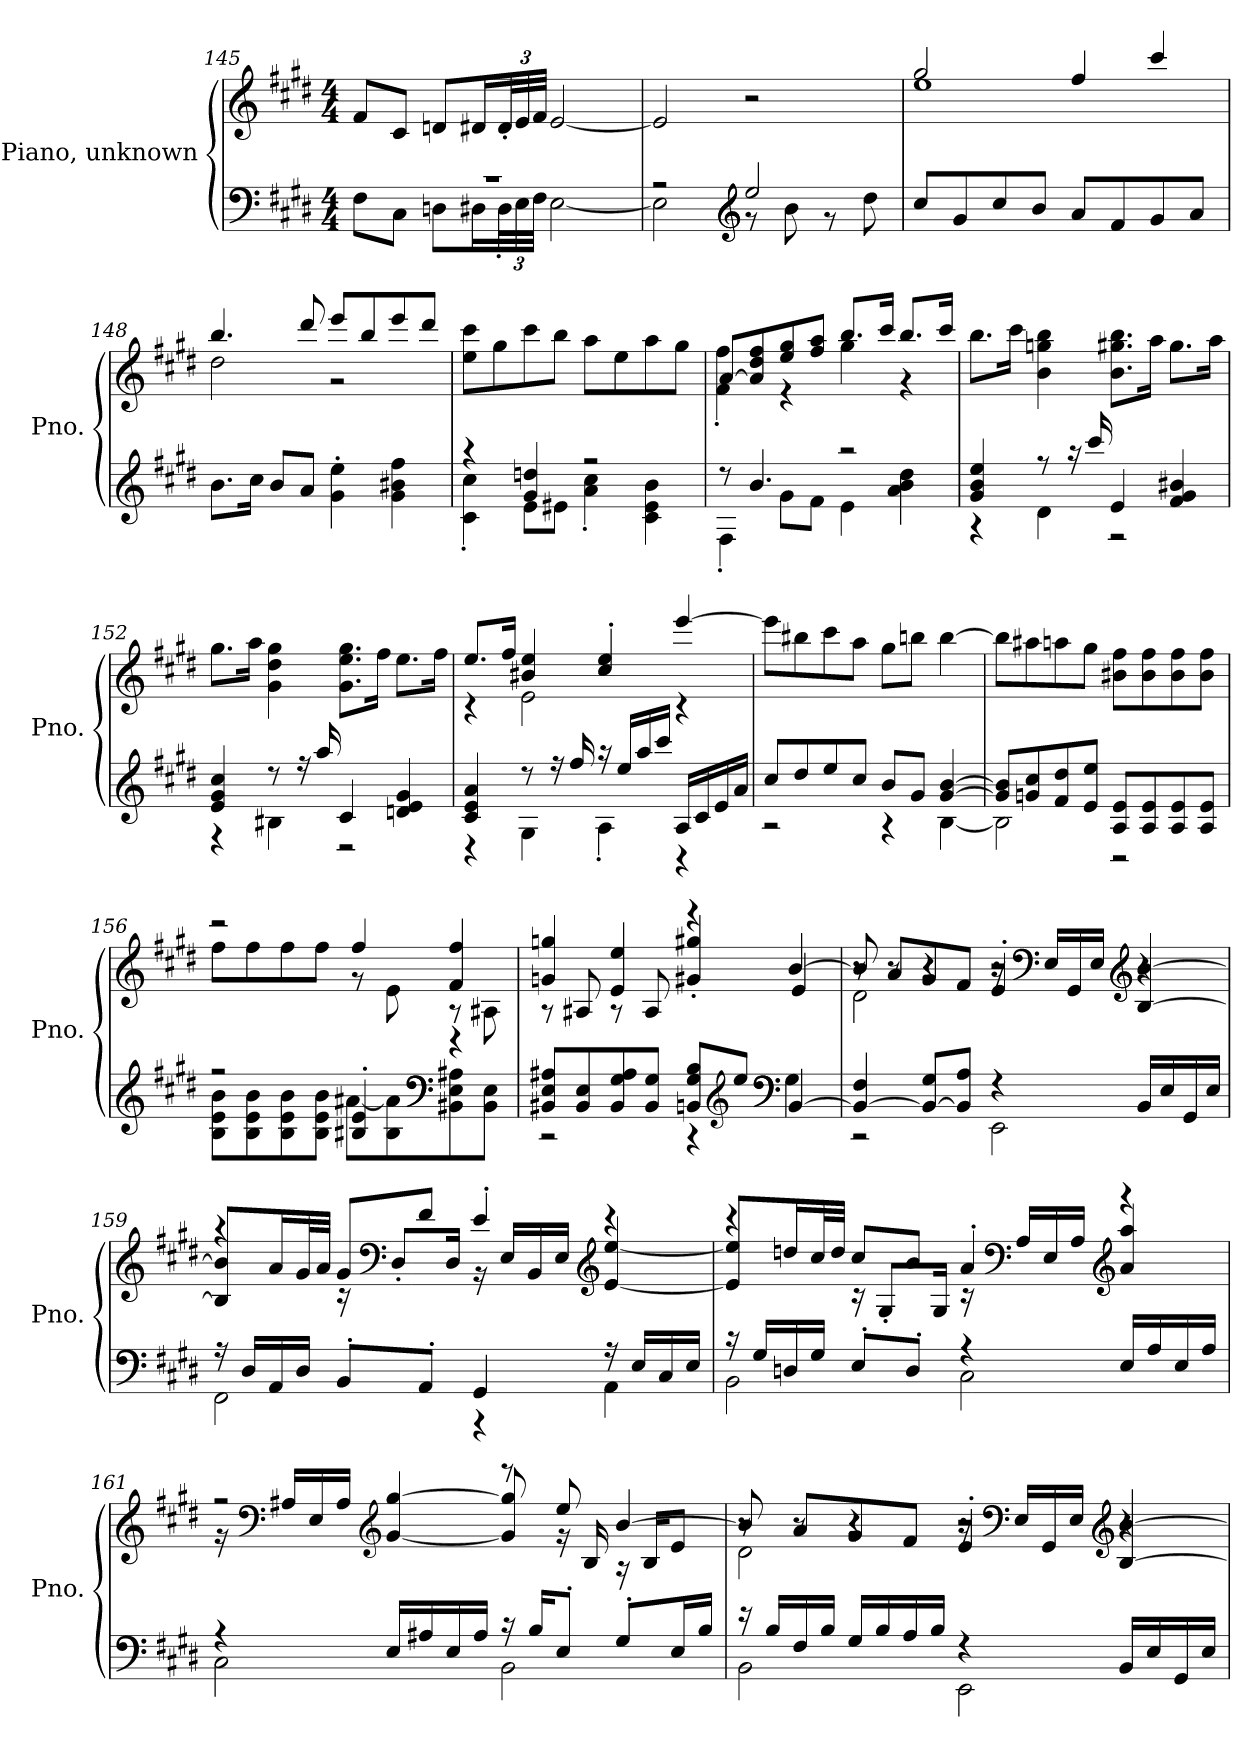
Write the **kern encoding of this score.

**kern	**kern
*part1	*part1
*staff2	*staff1
*I"Piano, unknown	*
*I'Pno.	*
!!LO:LB:g=z
*clefF4	*clefG2
*k[f#c#g#d#]	*k[f#c#g#d#]
*M4/4	*M4/4
=145	=145
*^	*
1r	8F#\L	8f#/L
.	8C#\J	8c#/J
.	8Dn\L	8dn/L
.	16D#X\L	16d#X/L
*	*Xbrackettup	*Xbrackettup
.	48D#'\L	48d#'/L
.	48E\	48e/
.	48F#\JJJ	48f#/JJJ
.	[2E\	[2e/
=146	=146	=146
2r	2E\]	2e/]
*clefG2	*	*
2ee/	8r	2r
.	8b\	.
.	8r	.
.	8dd#\	.
*v	*v	*
=147	=147
*	*^
8cc#/L	2gg#/	1ee
8g#/	.	.
8cc#/	.	.
8b/J	.	.
8a/L	4ff#/	.
8f#/	.	.
8g#/	4ccc#/	.
8a/J	.	.
=148	=148	=148
8.b\L	4.bb/	2dd#\
16cc#\Jk	.	.
8b/L	.	.
8a/J	8ddd#/	.
4g#\' 4ee\'	8eee/L	2r
.	8bb/	.
4g#\ 4b#X\ 4ff#\	8eee/	.
.	8ddd#/J	.
*	*v	*v
!!LO:LB:g=z
=149	=149
*^	*
4r	4c#\' 4cc#\'	8ee\ 8ccc#\L
.	.	8gg#\
4g#/ 4ddn/	8e\L	8ccc#\
.	8e#X\J	8bb\J
2r	4a\' 4cc#\'	8aa\L
.	.	8ee\
.	4c#\ 4e#\ 4b\	8aa\
.	.	8gg#\J
=150	=150	=150
*	*	*^
8r	4F#'\	[8a/L	4f#\' 4ff#\'
4.b/	.	8a/] 8dd#/ 8ff#/	.
.	8g#\L	8ee/ 8gg#/	4r
.	8f#\J	8ff#/ 8aa/J	.
2r	4e\	8.bb/L	4gg#\
.	.	16ccc#/Jk	.
.	4a\ 4b\ 4dd#\	8.bb/L	4r
.	.	16ccc#/Jk	.
*	*	*v	*v
=151	=151	=151
4g#/ 4b/ 4ee/	4r	8.bb\L
.	.	16ccc#\Jk
8r	4d#\	4b\ 4ggn\ 4bb\
16r	.	.
16ccc#/	.	.
4e/	2r	8.b\ 8.gg#X\ 8.bb\L
.	.	16aa\Jk
4f#/ 4g#/ 4b#X/	.	8.gg#\L
.	.	16aa\Jk
!!LO:LB:g=z
=152	=152	=152
4e/ 4g#/ 4cc#/	4r	8.gg#\L
.	.	16aa\Jk
8r	4B#X\	4g#\ 4dd#\ 4gg#\
16r	.	.
16aa/	.	.
4c#/	2r	8.g#\ 8.ee\ 8.gg#\L
.	.	16ff#\Jk
4dn/ 4e/ 4g#/	.	8.ee\L
.	.	16ff#\Jk
=153	=153	=153
*	*	*^
4c#/ 4e/ 4a/	4r	8.ee/L	4r
.	.	16ff#/Jk	.
8r	4G#\	4b#X/ 4ee/	2e\
16r	.	.	.
16ff#/	.	.	.
16r	4A'\	4cc#/' 4ee/'	.
16ee/LL	.	.	.
16aa/	.	.	.
16ccc#/JJ	.	.	.
16A/LL	4r	[4eee/	4r
16c#/	.	.	.
16e/	.	.	.
16a/JJ	.	.	.
*	*	*v	*v
=154	=154	=154
8cc#/L	2r	8eee\L]
8dd#/	.	8bb#X\
8ee/	.	8ccc#\
8cc#/J	.	8aa\J
8b/L	4r	8gg#\L
8g#/J	.	8bbn\J
[4g#/ [4b/	[4B\	[4bb\
!!LO:PB:g=z
=155	=155	=155
8g#/] 8b/]L	2B\]	8bb\L]
8gn/ 8cc#/	.	8aa#X\
8f#/ 8dd#/	.	8aan\
8e/ 8ee/J	.	8gg#\J
8A/ 8e/L	2r	8b#X\ 8ff#\L
8A/ 8e/	.	8b#\ 8ff#\
8A/ 8e/	.	8b#\ 8ff#\
8A/ 8e/J	.	8b#\ 8ff#\J
=156	=156	=156
*	*	*^
2r	8B\ 8e\ 8b\L	2r	8ff#\L
.	8B\ 8e\ 8b\	.	8ff#\
.	8B\ 8e\ 8b\	.	8ff#\
.	8B\ 8e\ 8b\J	.	8ff#\J
4B#X/' 4e/'	[8a#X\L	4ff#/	8r
.	8B#\ 8a#\]	.	8e\
*clefF4	*	*	*
4r	8BB#X\ 8E\ 8A#X\	4f#/ 4ff#/	8r
.	8BB#\ 8E\J	.	8A#X\
=157	=157	=157	=157
8BB#X/ 8E/ 8A#X/L	2r	4gn/ 4ggn/	8r
8BB#/ 8E/	.	.	8A#X/
8BB#/ 8G#/ 8A#/	.	4e/ 4ee/	8r
8BB#/ 8G#/J	.	.	8A#/
8BBn/ 8G#/ 8B/L	4r	4r	4g#X/' 4gg#X/'
*clefG2	*	*	*
8ee/J	.	.	.
*clefF4	*	*	*
[4BB/	4G#\	[4b/	4e/
!!LO:LB:g=z
=158	=158	=158	=158
*	*	*	*^
4BB/_ 4F#/	2r	8b/]	2d#\	8r
.	.	8r	.	8a/L
8BB/_ 8G#/L	.	4r	.	8g#/
8BB/] 8A/J	.	.	.	8f#/J
4r	2EE\	4e'/	2r	16r
*	*	*clefF4	*	*
.	.	.	.	16E/LL
.	.	.	.	16GG#/
.	.	.	.	16E/JJ
*	*	*clefG2	*	*
16BB/LL	.	4r	.	[4B/ [4b/
16E/	.	.	.	.
16GG#/	.	.	.	.
16E/JJ	.	.	.	.
*	*	*	*v	*v
=159	=159	=159	=159
16r	2FF#\	4r	8B/] 8b/]L
16D#/LL	.	.	.
16AA/	.	.	16a/L
16D#/JJ	.	.	32g#/L
.	.	.	32a/JJJ
8BB'/L	.	8g#/L	16r
*	*	*clefF4	*
.	.	.	8D#'/L
8AA'/J	.	8f#/J	.
.	.	.	16D#/Jk
4GG#/	4r	4e'/	16r
.	.	.	16E/LL
.	.	.	16BB/
.	.	.	16E/JJ
*	*	*clefG2	*
16r	4AA\	4r	[4e/ [4ee/
16E/LL	.	.	.
16C#/	.	.	.
16E/JJ	.	.	.
!!LO:LB:g=z	!!
=160	=160	=160	=160
16r	2BB\	4r	8e/] 8ee/]L
16G#/LL	.	.	.
16Dn/	.	.	16ddn/L
16G#/JJ	.	.	32cc#/L
.	.	.	32dd/JJJ
8E'/L	.	8cc#/L	16r
.	.	.	8G#'/L
8D'/J	.	8b/J	.
.	.	.	16G#/Jk
4r	2C#\	4a'/	16r
*	*	*clefF4	*
.	.	.	16A/LL
.	.	.	16E/
.	.	.	16A/JJ
*	*	*clefG2	*
16E/LL	.	4r	4a/ 4aa/
16A/	.	.	.
16E/	.	.	.
16A/JJ	.	.	.
=161	=161	=161	=161
4r	2C#\	2r	16r
*	*	*clefF4	*
.	.	.	16A#X/LL
.	.	.	16E/
.	.	.	16A#/JJ
*	*	*clefG2	*
16E/LL	.	.	[4g#/ [4gg#/
16A#X/	.	.	.
16E/	.	.	.
16A#/JJ	.	.	.
16r	2BB\	8r	8g#/] 8gg#/]
16B/KL	.	.	.
8E'/J	.	8ee/	16r
.	.	.	16B/
8G#'/L	.	[4b/	16r
.	.	.	16B/KL
16E/L	.	.	8e/J
16B/JJ	.	.	.
!!LO:LB:g=z
=162	=162	=162	=162
*	*	*	*^
16r	2BB\	8b/]	2d#\	8r
16B/LL	.	.	.	.
16F#/	.	8r	.	8a/L
16B/JJ	.	.	.	.
16G#/LL	.	4r	.	8g#/
16B/	.	.	.	.
16A/	.	.	.	8f#/J
16B/JJ	.	.	.	.
4r	2EE\	4e'/	2r	16r
*	*	*clefF4	*	*
.	.	.	.	16E/LL
.	.	.	.	16GG#/
.	.	.	.	16E/JJ
*	*	*clefG2	*	*
16BB/LL	.	4r	.	[4B/ [4b/
16E/	.	.	.	.
16GG#/	.	.	.	.
16E/JJ	.	.	.	.
*v	*v	*	*	*
*	*v	*v	*v
=	=
*-	*-
